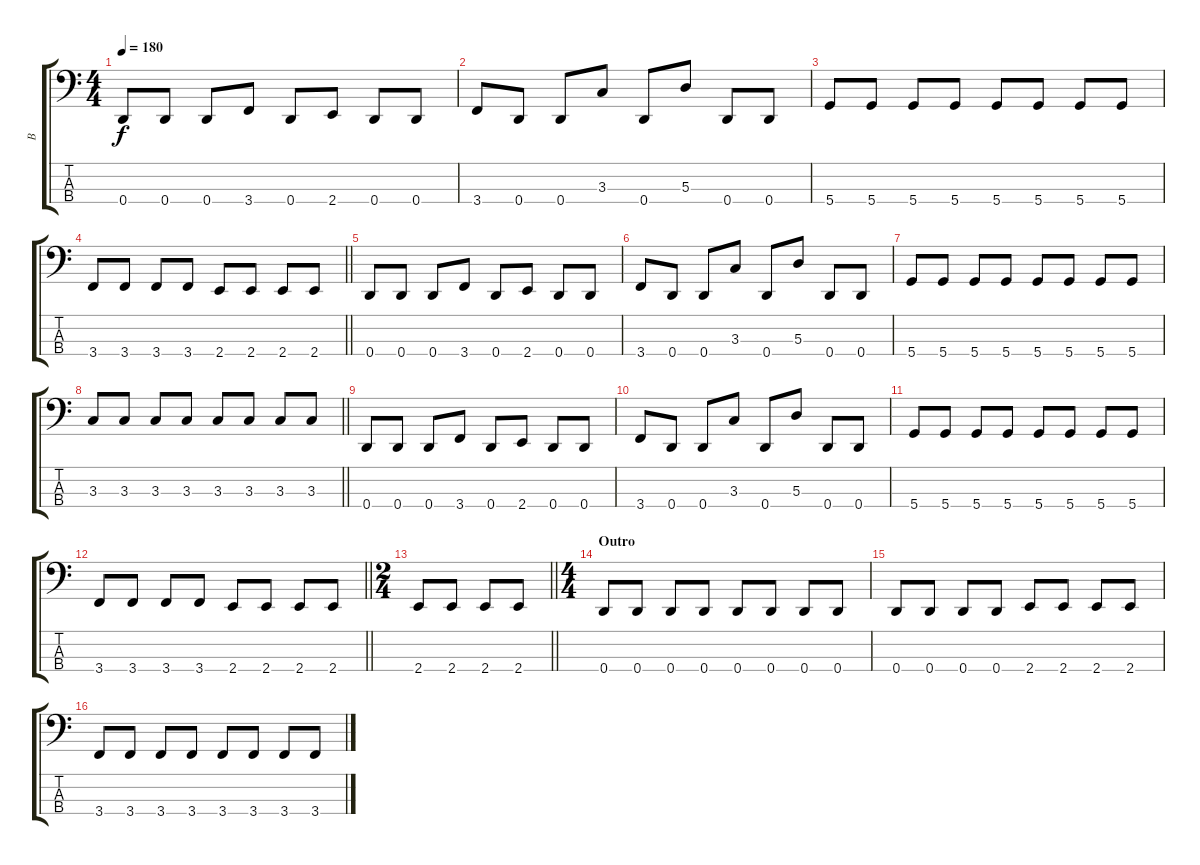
\track ("B" "B") {instrument electricbassfinger}
\staff {score tabs}
\tuning (G2 D2 A1 D1) {hide}
\ts (4 4)
\tempo 180
\clef f4
\ks c
0.4.8{dy f} 0.4.8 0.4.8 3.4.8 0.4.8 2.4.8 0.4.8 0.4.8 |
3.4.8 0.4.8 0.4.8 3.3.8 0.4.8 5.3.8 0.4.8 0.4.8 |
5.4.8 5.4.8 5.4.8 5.4.8 5.4.8 5.4.8 5.4.8 5.4.8 |
\barLineRight lightlight
3.4.8 3.4.8 3.4.8 3.4.8 2.4.8 2.4.8 2.4.8 2.4.8 |
0.4.8 0.4.8 0.4.8 3.4.8 0.4.8 2.4.8 0.4.8 0.4.8 |
3.4.8 0.4.8 0.4.8 3.3.8 0.4.8 5.3.8 0.4.8 0.4.8 |
5.4.8 5.4.8 5.4.8 5.4.8 5.4.8 5.4.8 5.4.8 5.4.8 |
\barLineRight lightlight
3.3.8 3.3.8 3.3.8 3.3.8 3.3.8 3.3.8 3.3.8 3.3.8 |
0.4.8 0.4.8 0.4.8 3.4.8 0.4.8 2.4.8 0.4.8 0.4.8 |
3.4.8 0.4.8 0.4.8 3.3.8 0.4.8 5.3.8 0.4.8 0.4.8 |
5.4.8 5.4.8 5.4.8 5.4.8 5.4.8 5.4.8 5.4.8 5.4.8 |
\barLineRight lightlight
3.4.8 3.4.8 3.4.8 3.4.8 2.4.8 2.4.8 2.4.8 2.4.8 |
\ts (2 4)
\barLineRight lightlight
2.4.8 2.4.8 2.4.8 2.4.8 |
\ts (4 4)
\section ("" "Outro")
0.4.8 0.4.8 0.4.8 0.4.8 0.4.8 0.4.8 0.4.8 0.4.8 |
0.4.8 0.4.8 0.4.8 0.4.8 2.4.8 2.4.8 2.4.8 2.4.8 |
3.4.8 3.4.8 3.4.8 3.4.8 3.4.8 3.4.8 3.4.8 3.4.8
